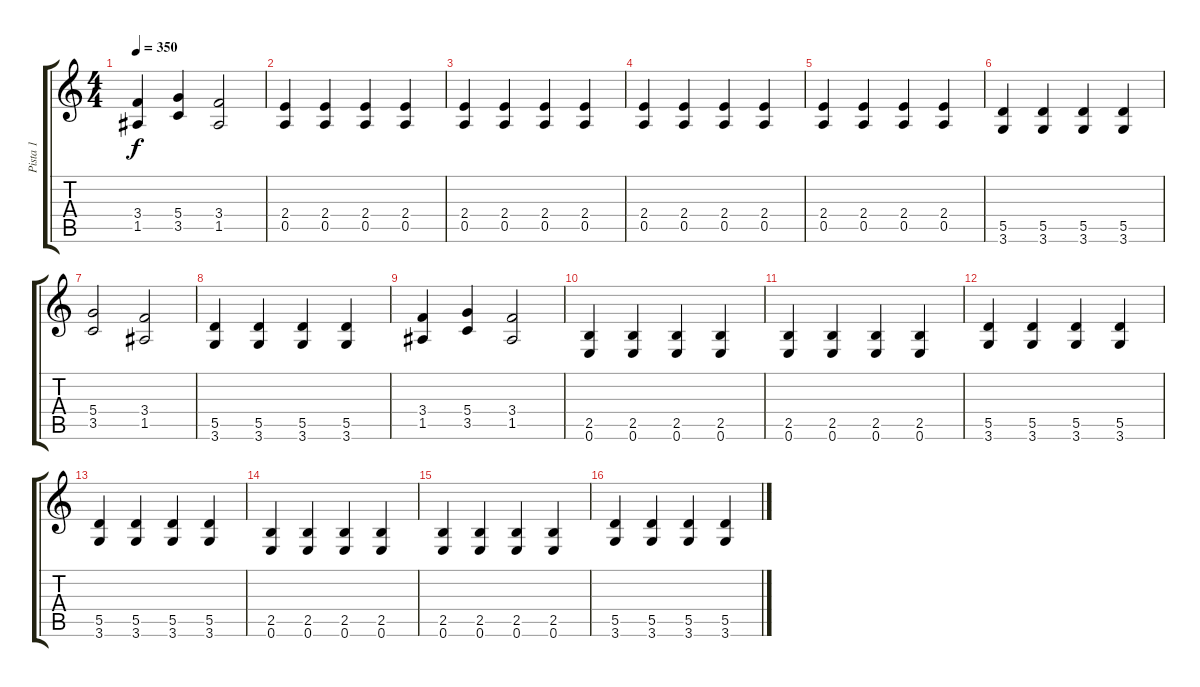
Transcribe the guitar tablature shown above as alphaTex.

\track ("Pista 1" "Pista 1") {instrument distortionguitar}
\staff {score tabs}
\tuning (E4 B3 G3 D3 A2 E2) {hide}
\ts (4 4)
\tempo 350
\clef g2
\ks c
(3.4 1.5).4{dy f} (5.4 3.5).4 (3.4 1.5).2 |
(2.4 0.5).4 (2.4 0.5).4 (2.4 0.5).4 (2.4 0.5).4 |
(2.4 0.5).4 (2.4 0.5).4 (2.4 0.5).4 (2.4 0.5).4 |
(2.4 0.5).4 (2.4 0.5).4 (2.4 0.5).4 (2.4 0.5).4 |
(2.4 0.5).4 (2.4 0.5).4 (2.4 0.5).4 (2.4 0.5).4 |
(5.5 3.6).4 (5.5 3.6).4 (5.5 3.6).4 (5.5 3.6).4 |
(5.4 3.5).2 (3.4 1.5).2 |
(5.5 3.6).4 (5.5 3.6).4 (5.5 3.6).4 (5.5 3.6).4 |
(3.4 1.5).4 (5.4 3.5).4 (3.4 1.5).2 |
(2.5 0.6).4 (2.5 0.6).4 (2.5 0.6).4 (2.5 0.6).4 |
(2.5 0.6).4 (2.5 0.6).4 (2.5 0.6).4 (2.5 0.6).4 |
(5.5 3.6).4 (5.5 3.6).4 (5.5 3.6).4 (5.5 3.6).4 |
(5.5 3.6).4 (5.5 3.6).4 (5.5 3.6).4 (5.5 3.6).4 |
(2.5 0.6).4 (2.5 0.6).4 (2.5 0.6).4 (2.5 0.6).4 |
(2.5 0.6).4 (2.5 0.6).4 (2.5 0.6).4 (2.5 0.6).4 |
(5.5 3.6).4 (5.5 3.6).4 (5.5 3.6).4 (5.5 3.6).4
